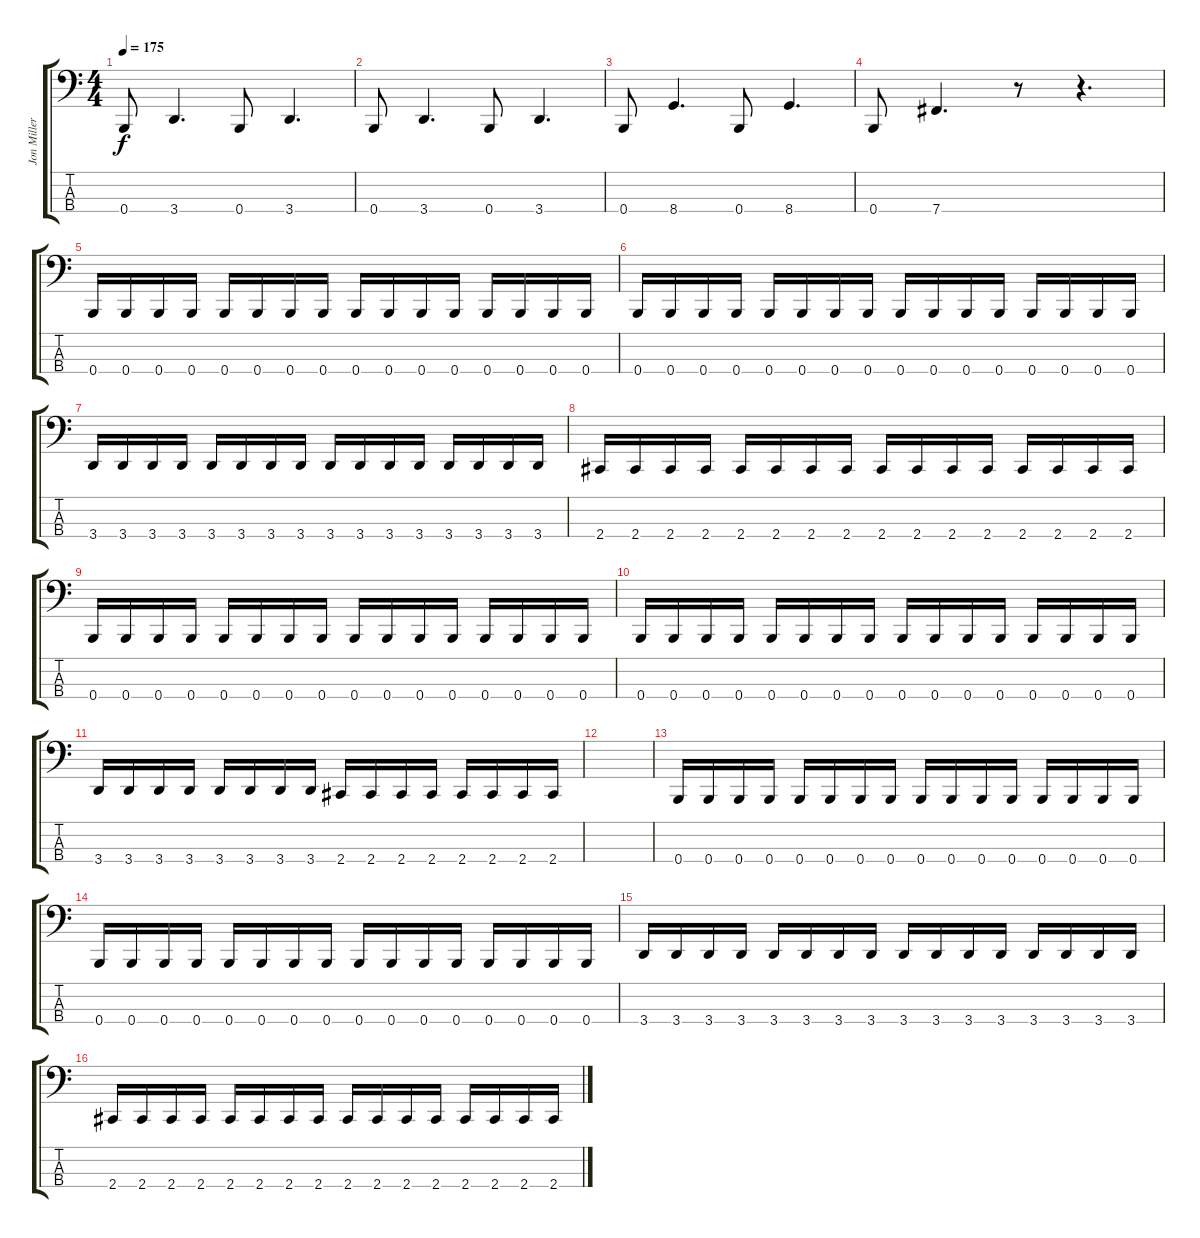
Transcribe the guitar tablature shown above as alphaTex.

\track ("Jon Miller (bass)" "Jon Miller") {instrument electricbassfinger}
\staff {score tabs}
\tuning (E2 B1 Gb1 B0) {hide}
\ts (4 4)
\tempo 175
\clef f4
\ks c
0.4.8{dy f} 3.4.4{d} 0.4.8 3.4.4{d} |
0.4.8 3.4.4{d} 0.4.8 3.4.4{d} |
0.4.8 8.4.4{d} 0.4.8 8.4.4{d} |
0.4.8 7.4.4{d} r.8 r.4{d} |
0.4.16 0.4.16 0.4.16 0.4.16 0.4.16 0.4.16 0.4.16 0.4.16 0.4.16 0.4.16 0.4.16 0.4.16 0.4.16 0.4.16 0.4.16 0.4.16 |
0.4.16 0.4.16 0.4.16 0.4.16 0.4.16 0.4.16 0.4.16 0.4.16 0.4.16 0.4.16 0.4.16 0.4.16 0.4.16 0.4.16 0.4.16 0.4.16 |
3.4.16 3.4.16 3.4.16 3.4.16 3.4.16 3.4.16 3.4.16 3.4.16 3.4.16 3.4.16 3.4.16 3.4.16 3.4.16 3.4.16 3.4.16 3.4.16 |
2.4.16 2.4.16 2.4.16 2.4.16 2.4.16 2.4.16 2.4.16 2.4.16 2.4.16 2.4.16 2.4.16 2.4.16 2.4.16 2.4.16 2.4.16 2.4.16 |
0.4.16 0.4.16 0.4.16 0.4.16 0.4.16 0.4.16 0.4.16 0.4.16 0.4.16 0.4.16 0.4.16 0.4.16 0.4.16 0.4.16 0.4.16 0.4.16 |
0.4.16 0.4.16 0.4.16 0.4.16 0.4.16 0.4.16 0.4.16 0.4.16 0.4.16 0.4.16 0.4.16 0.4.16 0.4.16 0.4.16 0.4.16 0.4.16 |
3.4.16 3.4.16 3.4.16 3.4.16 3.4.16 3.4.16 3.4.16 3.4.16 2.4.16 2.4.16 2.4.16 2.4.16 2.4.16 2.4.16 2.4.16 2.4.16 |
|
0.4.16 0.4.16 0.4.16 0.4.16 0.4.16 0.4.16 0.4.16 0.4.16 0.4.16 0.4.16 0.4.16 0.4.16 0.4.16 0.4.16 0.4.16 0.4.16 |
0.4.16 0.4.16 0.4.16 0.4.16 0.4.16 0.4.16 0.4.16 0.4.16 0.4.16 0.4.16 0.4.16 0.4.16 0.4.16 0.4.16 0.4.16 0.4.16 |
3.4.16 3.4.16 3.4.16 3.4.16 3.4.16 3.4.16 3.4.16 3.4.16 3.4.16 3.4.16 3.4.16 3.4.16 3.4.16 3.4.16 3.4.16 3.4.16 |
2.4.16 2.4.16 2.4.16 2.4.16 2.4.16 2.4.16 2.4.16 2.4.16 2.4.16 2.4.16 2.4.16 2.4.16 2.4.16 2.4.16 2.4.16 2.4.16
